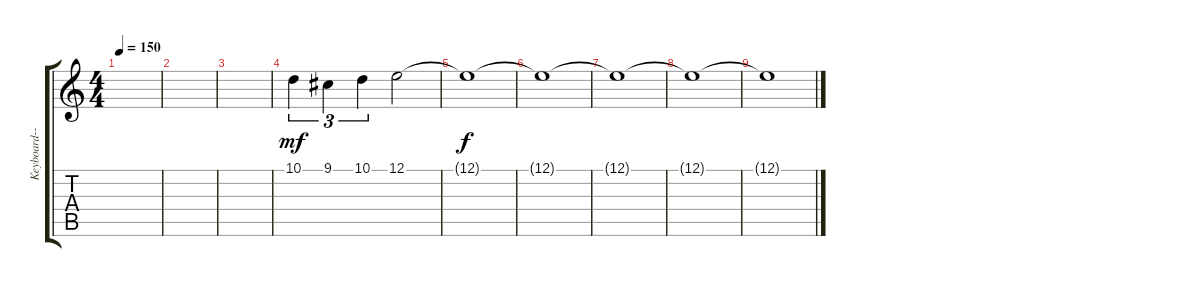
\track ("Keyboard---2" "Keyboard--") {instrument pad4choir}
\staff {score tabs}
\tuning (E4 B3 G3 D3 A2 E2) {hide}
\ts (4 4)
\tempo 150
\clef g2
\ks c
|
|
|
10.1.4{tu (3 2) dy mf} 9.1.4{tu (3 2)} 10.1.4{tu (3 2)} 12.1.2 |
12.1{t}.1{dy f} |
12.1{t}.1 |
12.1{t}.1 |
12.1{t}.1 |
12.1{t}.1
